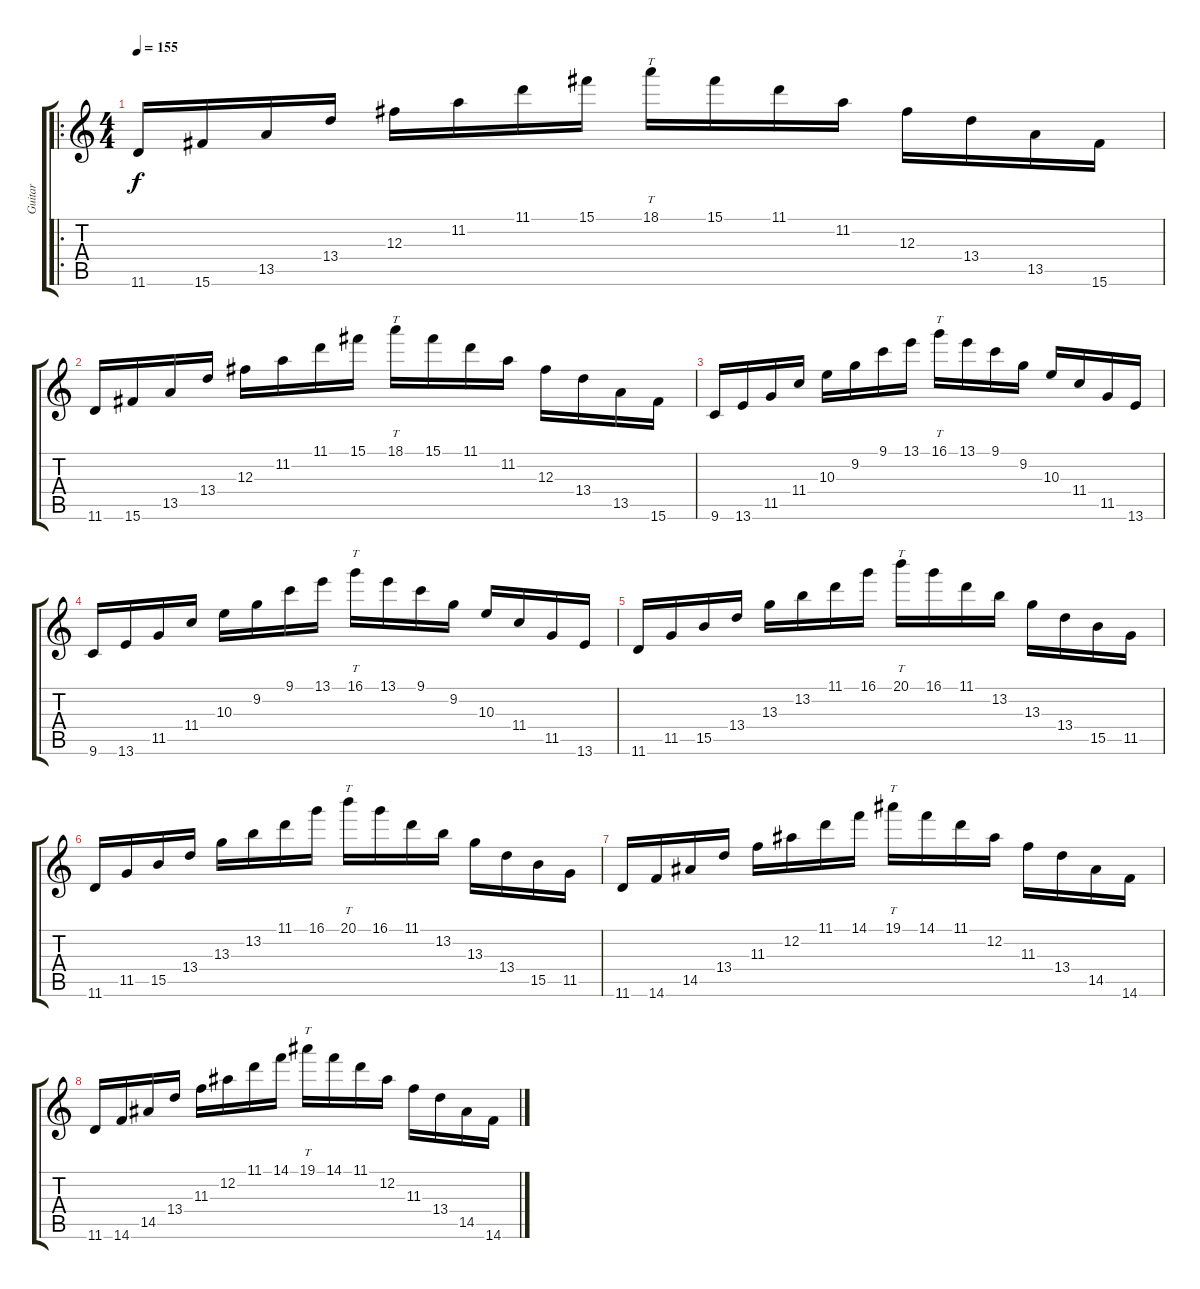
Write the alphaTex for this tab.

\track ("Guitar" "Guitar") {instrument acousticguitarnylon}
\staff {score tabs}
\tuning (Eb4 Bb3 Gb3 Db3 Ab2 Eb2) {hide}
\ro
\ts (4 4)
\tempo 155
\clef g2
\ks c
11.6.16{dy f instrument acousticguitarnylon} 15.6.16 13.5.16 13.4.16 12.3.16 11.2.16 11.1.16 15.1.16 18.1.16{tt} 15.1.16 11.1.16 11.2.16 12.3.16 13.4.16 13.5.16 15.6.16 |
11.6.16 15.6.16 13.5.16 13.4.16 12.3.16 11.2.16 11.1.16 15.1.16 18.1.16{tt} 15.1.16 11.1.16 11.2.16 12.3.16 13.4.16 13.5.16 15.6.16 |
9.6.16 13.6.16 11.5.16 11.4.16 10.3.16 9.2.16 9.1.16 13.1.16 16.1.16{tt} 13.1.16 9.1.16 9.2.16 10.3.16 11.4.16 11.5.16 13.6.16 |
9.6.16 13.6.16 11.5.16 11.4.16 10.3.16 9.2.16 9.1.16 13.1.16 16.1.16{tt} 13.1.16 9.1.16 9.2.16 10.3.16 11.4.16 11.5.16 13.6.16 |
11.6.16 11.5.16 15.5.16 13.4.16 13.3.16 13.2.16 11.1.16 16.1.16 20.1.16{tt} 16.1.16 11.1.16 13.2.16 13.3.16 13.4.16 15.5.16 11.5.16 |
11.6.16 11.5.16 15.5.16 13.4.16 13.3.16 13.2.16 11.1.16 16.1.16 20.1.16{tt} 16.1.16 11.1.16 13.2.16 13.3.16 13.4.16 15.5.16 11.5.16 |
11.6.16 14.6.16 14.5.16 13.4.16 11.3.16 12.2.16 11.1.16 14.1.16 19.1.16{tt} 14.1.16 11.1.16 12.2.16 11.3.16 13.4.16 14.5.16 14.6.16 |
11.6.16 14.6.16 14.5.16 13.4.16 11.3.16 12.2.16 11.1.16 14.1.16 19.1.16{tt} 14.1.16 11.1.16 12.2.16 11.3.16 13.4.16 14.5.16 14.6.16
